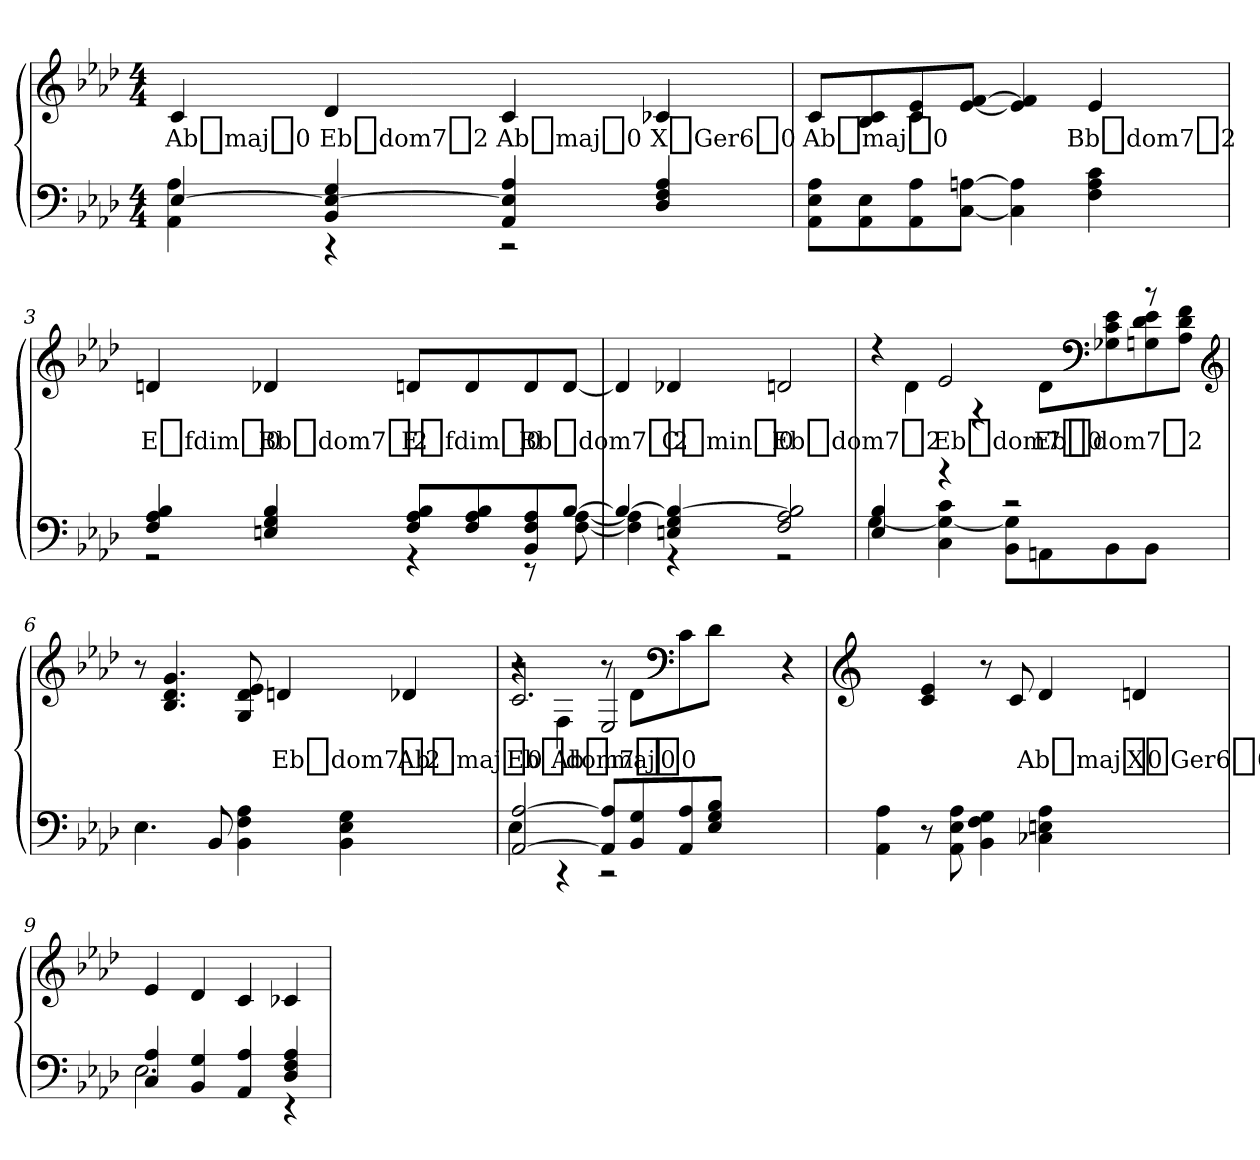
**kern	**kern	**text	**dynam
*part1	*part1	*part1	*part1
*staff2	*staff1	*staff1	*staff1/2
*clefF4	*clefG2	*	*
*k[b-e-a-d-]	*k[b-e-a-d-]	*	*
*M4/4	*M4/4	*	*
=1	=1	=1	=1
*^	*	*	*
!	!	!	!	!LO:DY:a
[4E-/	4AA-\ 4A-\	4c/	Ab_maj_0	M.M. = 90
4BB-/ 4E-_/ 4G/	4r	4d-/	Eb_dom7_2	.
4AA-/ 4E-]/ 4A-/	2r	4c/	Ab_maj_0	.
4D-/ 4F/ 4A-/	.	4c-X/	X_Ger6_0	.
*v	*v	*	*	*
=2	=2	=2	=2
8AA-\ 8E-\ 8A-\L	8c/L	Ab_maj_0	.
8AA-\ 8E-\	8B-/ 8c/	.	.
8AA-\ 8A-\	8c/ 8e-/	.	.
[8C\ [8An\J	[8e-/ [8f/J	.	.
4C]\ 4A]\	4e-]/ 4f]/	.	.
4F\ 4A\ 4c\	4e-/	Bb_dom7_2	.
=3	=3	=3	=3
*^	*	*	*
4F/ 4A-/ 4B-/	2r	4dn/	E_fdim_0	.
4En/ 4G/ 4B-/	.	4d-X/	Bb_dom7_2	.
8F/ 8A-/ 8B-/L	4r	8dn/L	E_fdim_0	.
8F/ 8A-/ 8B-/	.	8d/	.	.
8BB-/ 8F/ 8A-/	8r	8d/	Bb_dom7_2	.
[8B-/J	[8F\ [8A-\	[8d/J	.	.
=4	=4	=4	=4	=4
4B-/_	4F]\ 4A-]\	4d/]	.	.
4En/ 4G/ 4B-_/	4r	4d-X/	C_min_0	.
2F/ 2A-/ 2B-]/	2r	2dn/	Eb_dom7_2	.
=5	=5	=5	=5	=5
*	*	*^	*	*
4E-/ 4B-/	[4G\	4r	8ryy	.	.
.	.	.	4d-\	.	.
4r	4C\ 4G_\ 4c\	2e-/	.	Eb_dom7_0	.
.	.	.	4r	.	.
2r	8BB-\ 8G]\L	.	.	.	.
.	8AAn\	.	8d-\L	Eb_dom7_2	.
*	*	*clefF4	*	*	*
.	8BB-\	8ryy	8G-X\ 8c\ 8e-\	.	.
.	8BB-\J	8r	8Gn\ 8d-\ 8e-\	.	.
8ryy	8ryy	8ryy	8A-\ 8d-\ 8f\J	.	.
*v	*v	*	*	*	*
*	*v	*v	*	*
*	*clefG2	*	*
=6	=6	=6	=6
4.E-\	8r	.	.
.	4.B-/ 4.d-/ 4.g/	.	.
8BB-/	.	.	.
4BB-\ 4F\ 4A-\	8G/ 8d-/ 8e-/	.	.
.	4dn/	Eb_dom7_2	.
4BB-\ 4E-\ 4G\	.	.	.
.	4d-X/	Ab_maj_0	.
8ryy	.	.	.
=7	=7	=7	=7
*^	*^	*	*
*	*	*	*^	*	*
[2AA-/ [2A-/	4E-\	2.c/	4r	2r	Eb_dom7_0	.
.	4r	.	4F\	.	Ab_maj_0	.
8AA-]/ 8A-]/L	2r	.	8r	2E-/	.	.
8BB-/ 8G/	.	.	8d-\L	.	.	.
*	*	*clefF4	*	*	*	*
8AA-/ 8A-/	.	4ryy	8c\	.	.	.
8E-/ 8G/ 8B-/J	.	.	8d-\J	.	.	.
2ryy	2ryy	4ryy	2ryy	2ryy	.	.
.	.	4r	.	.	.	.
*v	*v	*	*	*	*	*
*	*v	*v	*v	*	*
=8	=8	=8	=8
*	*clefG2	*	*
4AA-\ 4A-\	4ryy	.	.
8r	4c/ 4e-/	.	.
8AA-\ 8E-\ 8A-\	.	.	.
4BB-\ 4F\ 4G\	8r	.	.
.	8c/	.	.
4C-X\ 4En\ 4A-\	4d-/	Ab_maj_0	.
4ryy	4dn/	X_Ger6_0	.
=9	=9	=9	=9
*^	*	*	*
4C/ 4A-/	2.E-\	4e-/	.	.
4BB-/ 4G/	.	4d-/	.	.
4AA-/ 4A-/	.	4c/	.	.
4D-/ 4F/ 4A-/	4r	4c-X/	.	.
*v	*v	*	*	*
=	=	=	=
*-	*-	*-	*-
